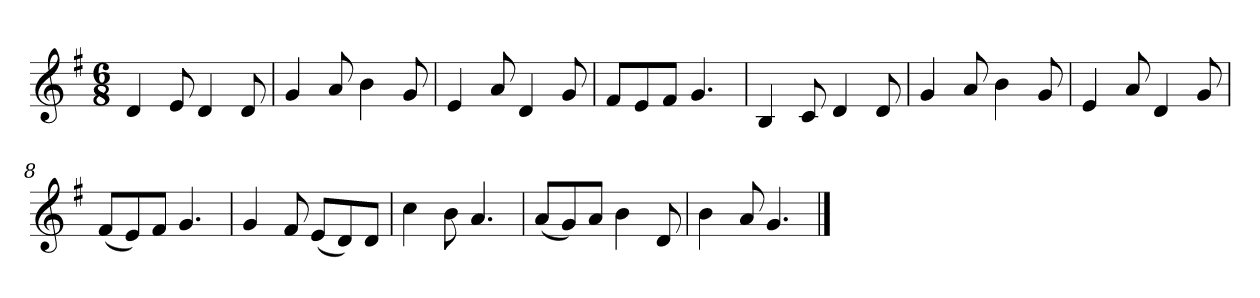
**kern
*part1
*staff1
*k[f#]
*M6/8
*MM120
=1
4d
8e
4d
8d
=2
4g
8a
4b
8g
=3
4e
8a
4d
8g
=4
8f#L
8e
8f#J
4.g
=5
4B
8c
4d
8d
=6
4g
8a
4b
8g
=7
4e
8a
4d
8g
=8
(8f#L
8e)
8f#J
4.g
=9
4g
8f#
(8eL
8d)
8dJ
=10
4cc
8b
4.a
=11
(8aL
8g)
8aJ
4b
8d
=12
4b
8a
4.g
==
*-
